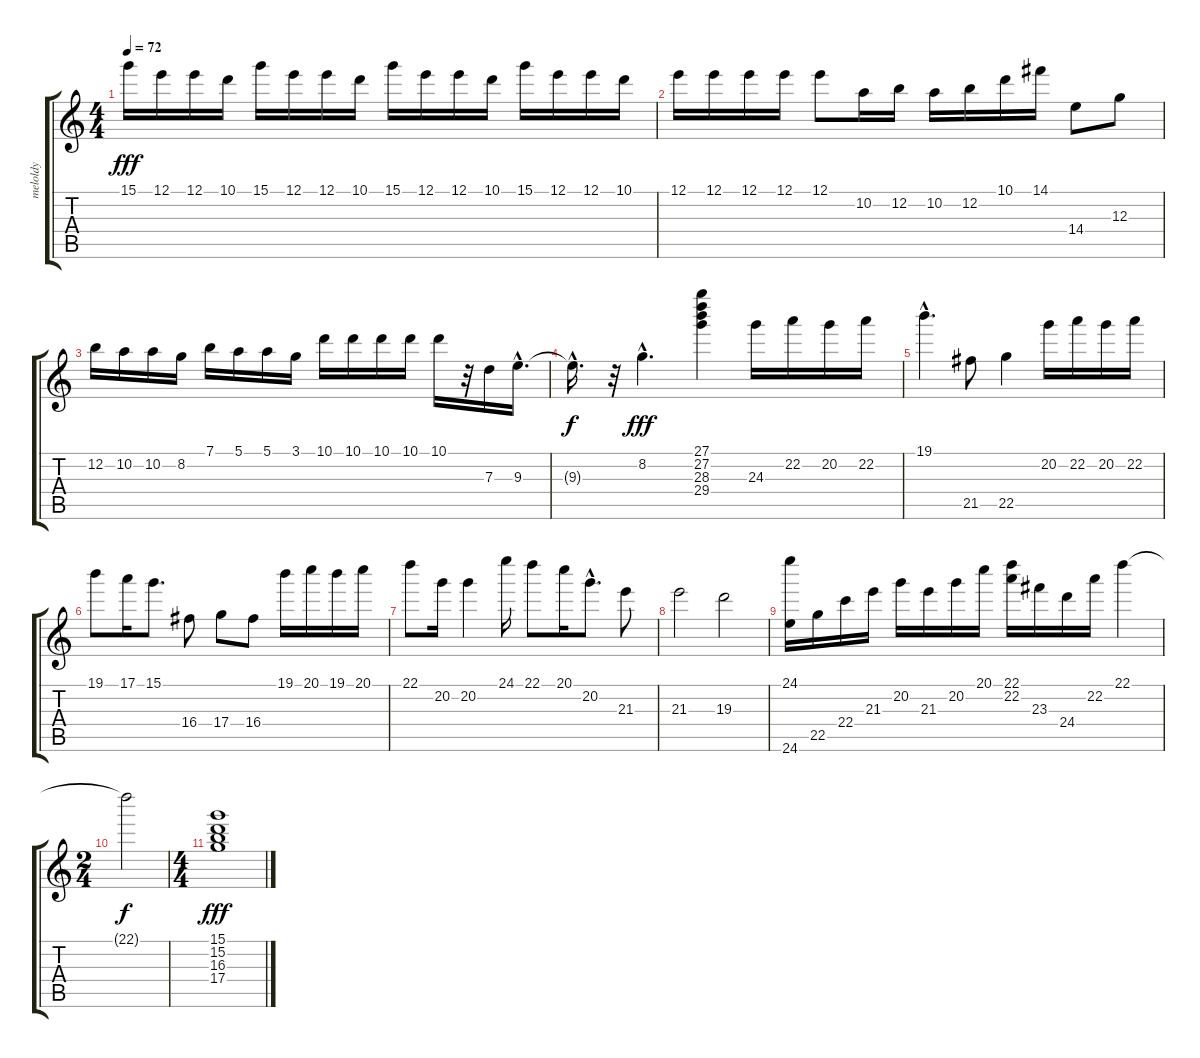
\track ("meloldy" "meloldy") {instrument acousticguitarsteel}
\staff {score tabs}
\tuning (E4 B3 G3 D3 A2 E2) {hide}
\ts (4 4)
\tempo 72
\clef g2
\ks c
15.1.16{dy fff} 12.1.16 12.1.16 10.1.16 15.1.16 12.1.16 12.1.16 10.1.16 15.1.16 12.1.16 12.1.16 10.1.16 15.1.16 12.1.16 12.1.16 10.1.16 |
12.1.16 12.1.16 12.1.16 12.1.16 12.1.8 10.2.16 12.2.16 10.2.16 12.2.16 10.1.16 14.1.16 14.4.8 12.3.8 |
12.2.16 10.2.16 10.2.16 8.2.16 7.1.16 5.1.16 5.1.16 3.1.16 10.1.16 10.1.16 10.1.16 10.1.16 10.1.16 r.32 7.3.16 9.3{hac}.16{d} |
9.3{hac t}.16{d dy f} r.32 8.2{hac}.4{d dy fff} (27.1 27.2 28.3 29.4).4 24.3.16 22.2.16 20.2.16 22.2.16 |
19.1{hac}.4{d} 21.5.8 22.5.4 20.2.16 22.2.16 20.2.16 22.2.16 |
19.1.8 17.1.16 15.1.8{d} 16.4.8 17.4.8 16.4.8 19.1.16 20.1.16 19.1.16 20.1.16 |
22.1.8 20.2.16 20.2.4 24.1.16 22.1.8 20.1.16 20.2{hac}.8{d} 21.3.8 |
21.3.2 19.3.2 |
(24.1 24.6).16 22.5.16 22.4.16 21.3.16 20.2.16 21.3.16 20.2.16 20.1.16 (22.1 22.2).16 23.3.16 24.4.16 22.2.16 22.1.4 |
\ts (2 4)
22.1{t}.2{dy f} |
\ts (4 4)
(15.1 15.2 16.3 17.4).1{dy fff}
